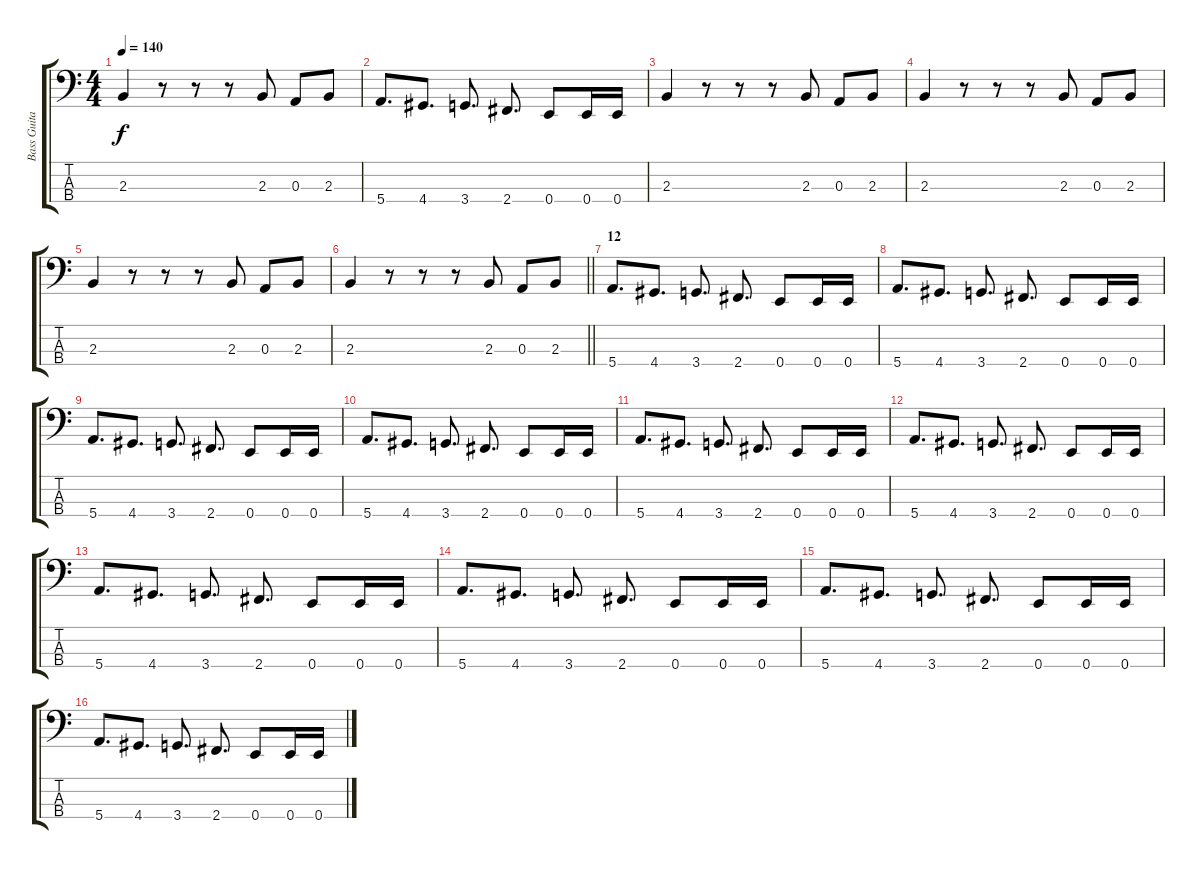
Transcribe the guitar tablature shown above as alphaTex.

\track ("Bass Guitar" "Bass Guita") {instrument electricbassfinger}
\staff {score tabs}
\tuning (G2 D2 A1 E1) {hide}
\ts (4 4)
\tempo 140
\clef f4
\ks c
2.3.4{dy f} r.8 r.8 r.8 2.3.8 0.3.8 2.3.8 |
5.4.8{d} 4.4.8{d} 3.4.8{d} 2.4.8{d} 0.4.8 0.4.16 0.4.16 |
2.3.4 r.8 r.8 r.8 2.3.8 0.3.8 2.3.8 |
2.3.4 r.8 r.8 r.8 2.3.8 0.3.8 2.3.8 |
2.3.4 r.8 r.8 r.8 2.3.8 0.3.8 2.3.8 |
\barLineRight lightlight
2.3.4 r.8 r.8 r.8 2.3.8 0.3.8 2.3.8 |
\section ("" "12")
5.4.8{d} 4.4.8{d} 3.4.8{d} 2.4.8{d} 0.4.8 0.4.16 0.4.16 |
5.4.8{d} 4.4.8{d} 3.4.8{d} 2.4.8{d} 0.4.8 0.4.16 0.4.16 |
5.4.8{d} 4.4.8{d} 3.4.8{d} 2.4.8{d} 0.4.8 0.4.16 0.4.16 |
5.4.8{d} 4.4.8{d} 3.4.8{d} 2.4.8{d} 0.4.8 0.4.16 0.4.16 |
5.4.8{d} 4.4.8{d} 3.4.8{d} 2.4.8{d} 0.4.8 0.4.16 0.4.16 |
5.4.8{d} 4.4.8{d} 3.4.8{d} 2.4.8{d} 0.4.8 0.4.16 0.4.16 |
5.4.8{d} 4.4.8{d} 3.4.8{d} 2.4.8{d} 0.4.8 0.4.16 0.4.16 |
5.4.8{d} 4.4.8{d} 3.4.8{d} 2.4.8{d} 0.4.8 0.4.16 0.4.16 |
5.4.8{d} 4.4.8{d} 3.4.8{d} 2.4.8{d} 0.4.8 0.4.16 0.4.16 |
5.4.8{d} 4.4.8{d} 3.4.8{d} 2.4.8{d} 0.4.8 0.4.16 0.4.16
